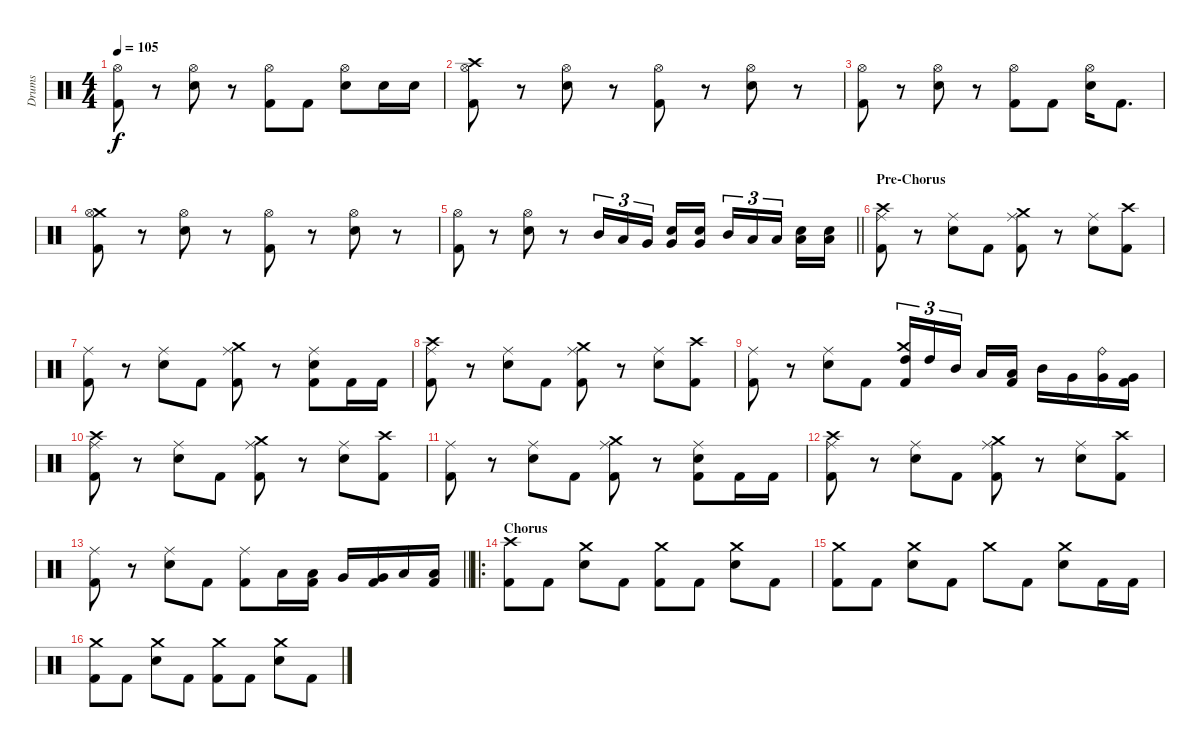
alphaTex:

\track ("Drums" "Drums") {instrument percussion}
\staff {score}
\articulation defaults
\ts (4 4)
\tempo 105
\clef neutral
\ks c
("Hi-Hat (open)" "Kick (hit) 2").8{dy f} r.8 ("Hi-Hat (open)" "Snare (hit) 2").8 r.8 ("Hi-Hat (open)" "Kick (hit) 2").8 "Kick (hit) 2".8 ("Hi-Hat (open)" "Snare (hit) 2").8 "Snare (hit) 2".16 "Snare (hit) 2".16 |
("Crash high (hit)" "Hi-Hat (open)" "Kick (hit) 2").8 r.8 ("Hi-Hat (open)" "Snare (hit) 2").8 r.8 ("Hi-Hat (open)" "Kick (hit) 2").8 r.8 ("Hi-Hat (open)" "Snare (hit) 2").8 r.8 |
("Hi-Hat (open)" "Kick (hit) 2").8 r.8 ("Hi-Hat (open)" "Snare (hit) 2").8 r.8 ("Hi-Hat (open)" "Kick (hit) 2").8 "Kick (hit) 2".8 ("Hi-Hat (open)" "Snare (hit) 2").16 "Kick (hit) 2".8{d} |
("Crash medium (hit)" "Hi-Hat (open)" "Kick (hit) 2").8 r.8 ("Hi-Hat (open)" "Snare (hit) 2").8 r.8 ("Hi-Hat (open)" "Kick (hit) 2").8 r.8 ("Hi-Hat (open)" "Snare (hit) 2").8 r.8 |
\barLineRight lightlight
("Hi-Hat (open)" "Kick (hit) 2").8 r.8 ("Hi-Hat (open)" "Snare (hit) 2").8 r.8 "Mid Tom (hit)".16{tu (3 2)} "Low Tom (hit)".16{tu (3 2)} "Very Low Tom (hit)".16{tu (3 2) beam splitsecondary} ("Snare (hit) 2" "Very Low Tom (hit)").16 ("Snare (hit) 2" "Very Low Tom (hit)").16 "Mid Tom (hit)".16{tu (3 2)} "Low Tom (hit)".16{tu (3 2)} "Low Floor Tom (hit)".16{tu (3 2) beam splitsecondary} ("Snare (hit) 2" "Low Floor Tom (hit)").16 ("Snare (hit) 2" "Low Floor Tom (hit)").16 |
\section ("" "Pre-Chorus")
("Crash high (hit)" "Ride (middle)" "Kick (hit) 2").8 r.8 ("Ride (middle)" "Snare (hit) 2").8 "Kick (hit) 2".8 ("Crash medium (hit)" "Ride (middle)" "Kick (hit) 2").8 r.8 ("Ride (middle)" "Snare (hit) 2").8 ("Crash high (hit)" "Kick (hit) 2").8 |
("Ride (middle)" "Kick (hit) 2").8 r.8 ("Ride (middle)" "Snare (hit) 2").8 "Kick (hit) 2".8 ("Crash medium (hit)" "Ride (middle)" "Kick (hit) 2").8 r.8 ("Ride (middle)" "Snare (hit) 2" "Kick (hit) 2").8 "Kick (hit) 2".16 "Kick (hit) 2".16 |
("Crash high (hit)" "Ride (middle)" "Kick (hit) 2").8 r.8 ("Ride (middle)" "Snare (hit) 2").8 "Kick (hit) 2".8 ("Crash medium (hit)" "Ride (middle)" "Kick (hit) 2").8 r.8 ("Ride (middle)" "Snare (hit) 2").8 ("Crash high (hit)" "Kick (hit) 2").8 |
("Ride (middle)" "Kick (hit) 2").8 r.8 ("Ride (middle)" "Snare (hit) 2").8 "Kick (hit) 2".8 ("Crash medium (hit)" "High Tom (hit)" "Kick (hit) 2").16{tu (3 2)} "High Tom (hit)".16{tu (3 2)} "Mid Tom (hit)".16{tu (3 2) beam splitsecondary} "Low Tom (hit)".16 ("Low Tom (hit)" "Kick (hit) 2").16 "Mid Tom (hit)".16 "Very Low Tom (hit)".16 ("Ride (bell)" "Very Low Tom (hit)").16 ("Very Low Tom (hit)" "Kick (hit) 2").16 |
("Crash high (hit)" "Ride (middle)" "Kick (hit) 2").8 r.8 ("Ride (middle)" "Snare (hit) 2").8 "Kick (hit) 2".8 ("Crash medium (hit)" "Ride (middle)" "Kick (hit) 2").8 r.8 ("Ride (middle)" "Snare (hit) 2").8 ("Crash high (hit)" "Kick (hit) 2").8 |
("Ride (middle)" "Kick (hit) 2").8 r.8 ("Ride (middle)" "Snare (hit) 2").8 "Kick (hit) 2".8 ("Crash medium (hit)" "Ride (middle)" "Kick (hit) 2").8 r.8 ("Ride (middle)" "Snare (hit) 2" "Kick (hit) 2").8 "Kick (hit) 2".16 "Kick (hit) 2".16 |
("Crash high (hit)" "Ride (middle)" "Kick (hit) 2").8 r.8 ("Ride (middle)" "Snare (hit) 2").8 "Kick (hit) 2".8 ("Crash medium (hit)" "Ride (middle)" "Kick (hit) 2").8 r.8 ("Ride (middle)" "Snare (hit) 2").8 ("Crash high (hit)" "Kick (hit) 2").8 |
\barLineRight lightlight
("Ride (middle)" "Kick (hit) 2").8 r.8 ("Ride (middle)" "Snare (hit) 2").8 "Kick (hit) 2".8 ("Ride (middle)" "Kick (hit) 2").8 "Low Tom (hit)".16 ("Low Tom (hit)" "Kick (hit) 2").16 "Very Low Tom (hit)".16 ("Very Low Tom (hit)" "Kick (hit) 2").16 "Low Floor Tom (hit)".16 ("Low Floor Tom (hit)" "Kick (hit) 2").16 |
\ro
\section ("" "Chorus")
("Crash high (hit)" "Kick (hit) 2").8 "Kick (hit) 2".8 ("Crash medium (hit)" "Snare (hit) 2").8 "Kick (hit) 2".8 ("Crash medium (hit)" "Kick (hit) 2").8 "Kick (hit) 2".8 ("Crash medium (hit)" "Snare (hit) 2").8 "Kick (hit) 2".8 |
("Crash medium (hit)" "Kick (hit) 2").8 "Kick (hit) 2".8 ("Crash medium (hit)" "Snare (hit) 2").8 "Kick (hit) 2".8 "Crash medium (hit)".8 "Kick (hit) 2".8 ("Crash medium (hit)" "Snare (hit) 2").8 "Kick (hit) 2".16 "Kick (hit) 2".16 |
("Crash medium (hit)" "Kick (hit) 2").8 "Kick (hit) 2".8 ("Crash medium (hit)" "Snare (hit) 2").8 "Kick (hit) 2".8 ("Crash medium (hit)" "Kick (hit) 2").8 "Kick (hit) 2".8 ("Crash medium (hit)" "Snare (hit) 2").8 "Kick (hit) 2".8
